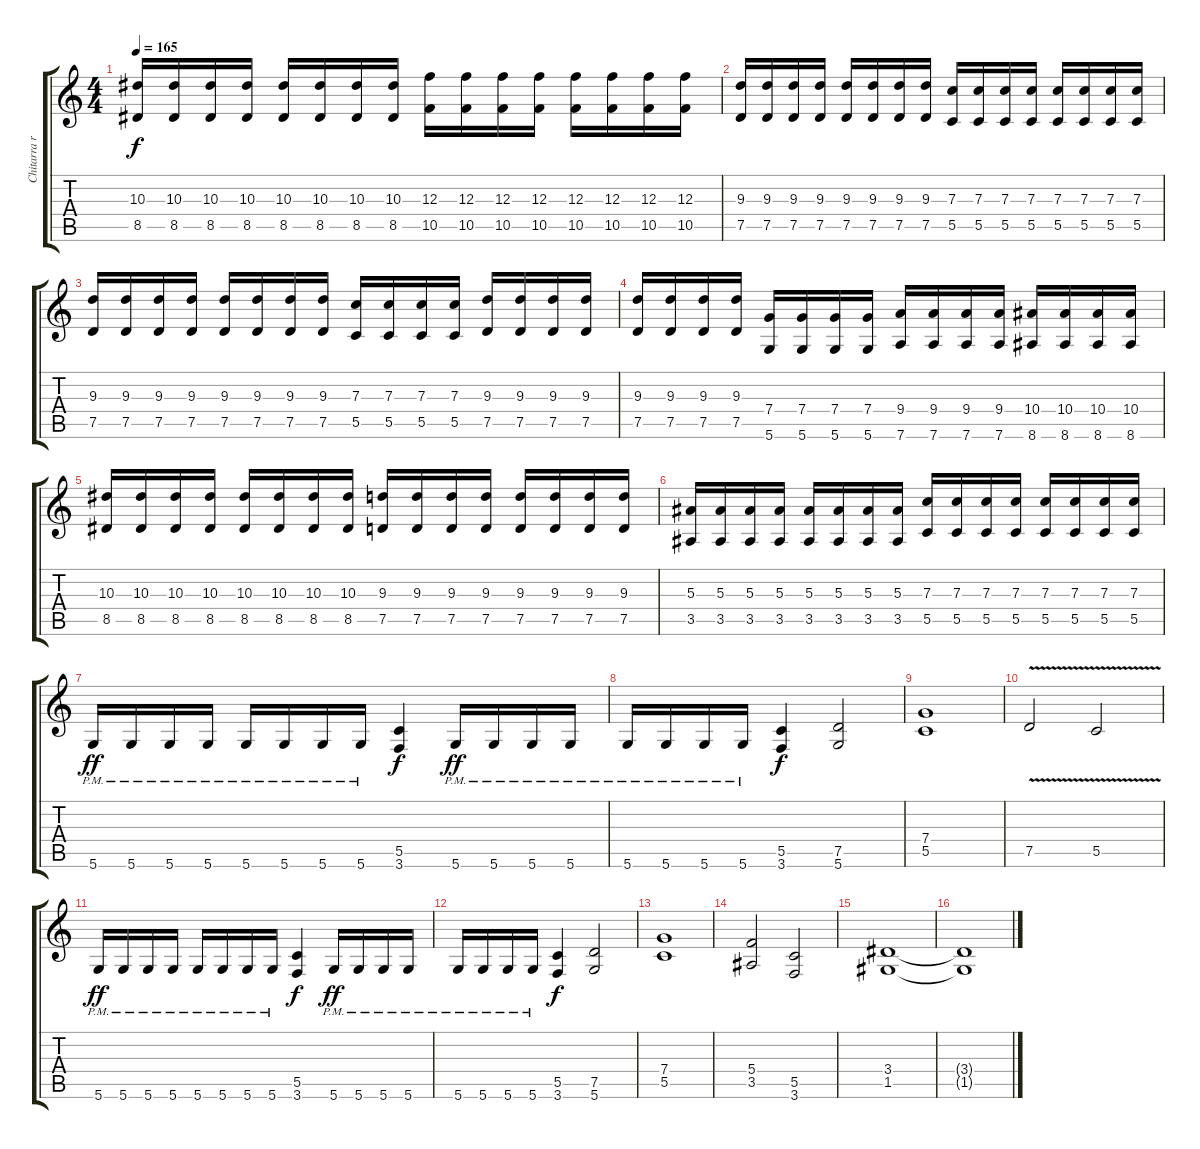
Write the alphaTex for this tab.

\track ("Chitarra ritmica 2" "Chitarra r") {instrument distortionguitar}
\staff {score tabs}
\tuning (D4 A3 F3 C3 G2 D2) {hide}
\ts (4 4)
\tempo 165
\clef g2
\ks c
(10.3 8.5).16{dy f} (10.3 8.5).16 (10.3 8.5).16 (10.3 8.5).16 (10.3 8.5).16 (10.3 8.5).16 (10.3 8.5).16 (10.3 8.5).16 (12.3 10.5).16 (12.3 10.5).16 (12.3 10.5).16 (12.3 10.5).16 (12.3 10.5).16 (12.3 10.5).16 (12.3 10.5).16 (12.3 10.5).16 |
(9.3 7.5).16 (9.3 7.5).16 (9.3 7.5).16 (9.3 7.5).16 (9.3 7.5).16 (9.3 7.5).16 (9.3 7.5).16 (9.3 7.5).16 (7.3 5.5).16 (7.3 5.5).16 (7.3 5.5).16 (7.3 5.5).16 (7.3 5.5).16 (7.3 5.5).16 (7.3 5.5).16 (7.3 5.5).16 |
(9.3 7.5).16 (9.3 7.5).16 (9.3 7.5).16 (9.3 7.5).16 (9.3 7.5).16 (9.3 7.5).16 (9.3 7.5).16 (9.3 7.5).16 (7.3 5.5).16 (7.3 5.5).16 (7.3 5.5).16 (7.3 5.5).16 (9.3 7.5).16 (9.3 7.5).16 (9.3 7.5).16 (9.3 7.5).16 |
(9.3 7.5).16 (9.3 7.5).16 (9.3 7.5).16 (9.3 7.5).16 (7.4 5.6).16 (7.4 5.6).16 (7.4 5.6).16 (7.4 5.6).16 (9.4 7.6).16 (9.4 7.6).16 (9.4 7.6).16 (9.4 7.6).16 (10.4 8.6).16 (10.4 8.6).16 (10.4 8.6).16 (10.4 8.6).16 |
(10.3 8.5).16 (10.3 8.5).16 (10.3 8.5).16 (10.3 8.5).16 (10.3 8.5).16 (10.3 8.5).16 (10.3 8.5).16 (10.3 8.5).16 (9.3 7.5).16 (9.3 7.5).16 (9.3 7.5).16 (9.3 7.5).16 (9.3 7.5).16 (9.3 7.5).16 (9.3 7.5).16 (9.3 7.5).16 |
(5.3 3.5).16 (5.3 3.5).16 (5.3 3.5).16 (5.3 3.5).16 (5.3 3.5).16 (5.3 3.5).16 (5.3 3.5).16 (5.3 3.5).16 (7.3 5.5).16 (7.3 5.5).16 (7.3 5.5).16 (7.3 5.5).16 (7.3 5.5).16 (7.3 5.5).16 (7.3 5.5).16 (7.3 5.5).16 |
5.6{pm}.16{dy ff} 5.6{pm}.16 5.6{pm}.16 5.6{pm}.16 5.6{pm}.16 5.6{pm}.16 5.6{pm}.16 5.6{pm}.16 (5.5 3.6).4{dy f} 5.6{pm}.16{dy ff} 5.6{pm}.16 5.6{pm}.16 5.6{pm}.16 |
5.6{pm}.16 5.6{pm}.16 5.6{pm}.16 5.6{pm}.16 (5.5 3.6).4{dy f} (7.5 5.6).2 |
(7.4 5.5).1 |
7.5{v}.2 5.5{v}.2 |
5.6{pm}.16{dy ff} 5.6{pm}.16 5.6{pm}.16 5.6{pm}.16 5.6{pm}.16 5.6{pm}.16 5.6{pm}.16 5.6{pm}.16 (5.5 3.6).4{dy f} 5.6{pm}.16{dy ff} 5.6{pm}.16 5.6{pm}.16 5.6{pm}.16 |
5.6{pm}.16 5.6{pm}.16 5.6{pm}.16 5.6{pm}.16 (5.5 3.6).4{dy f} (7.5 5.6).2 |
(7.4 5.5).1 |
(5.4 3.5).2 (5.5 3.6).2 |
(3.4 1.5).1 |
(3.4{t} 1.5{t}).1
